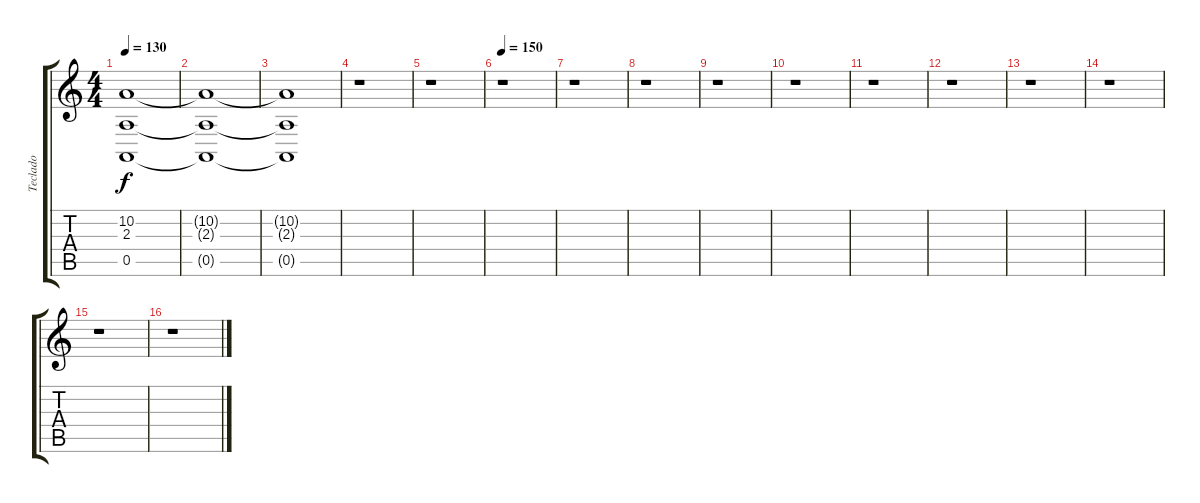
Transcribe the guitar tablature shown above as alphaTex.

\track ("Teclado" "Teclado") {instrument choiraahs}
\staff {score tabs}
\tuning (E4 B3 G3 D3 A2 E2) {hide}
\ts (4 4)
\tempo 130
\clef g2
\ks c
(10.2{t} 2.3{t} 0.5{t}).1{dy f} |
(10.2{t} 2.3{t} 0.5{t}).1 |
(10.2{t} 2.3{t} 0.5{t}).1 |
r.1 |
r.1 |
\tempo 150
r.1 |
r.1 |
r.1 |
r.1 |
r.1 |
r.1 |
r.1 |
r.1 |
r.1 |
r.1 |
r.1
